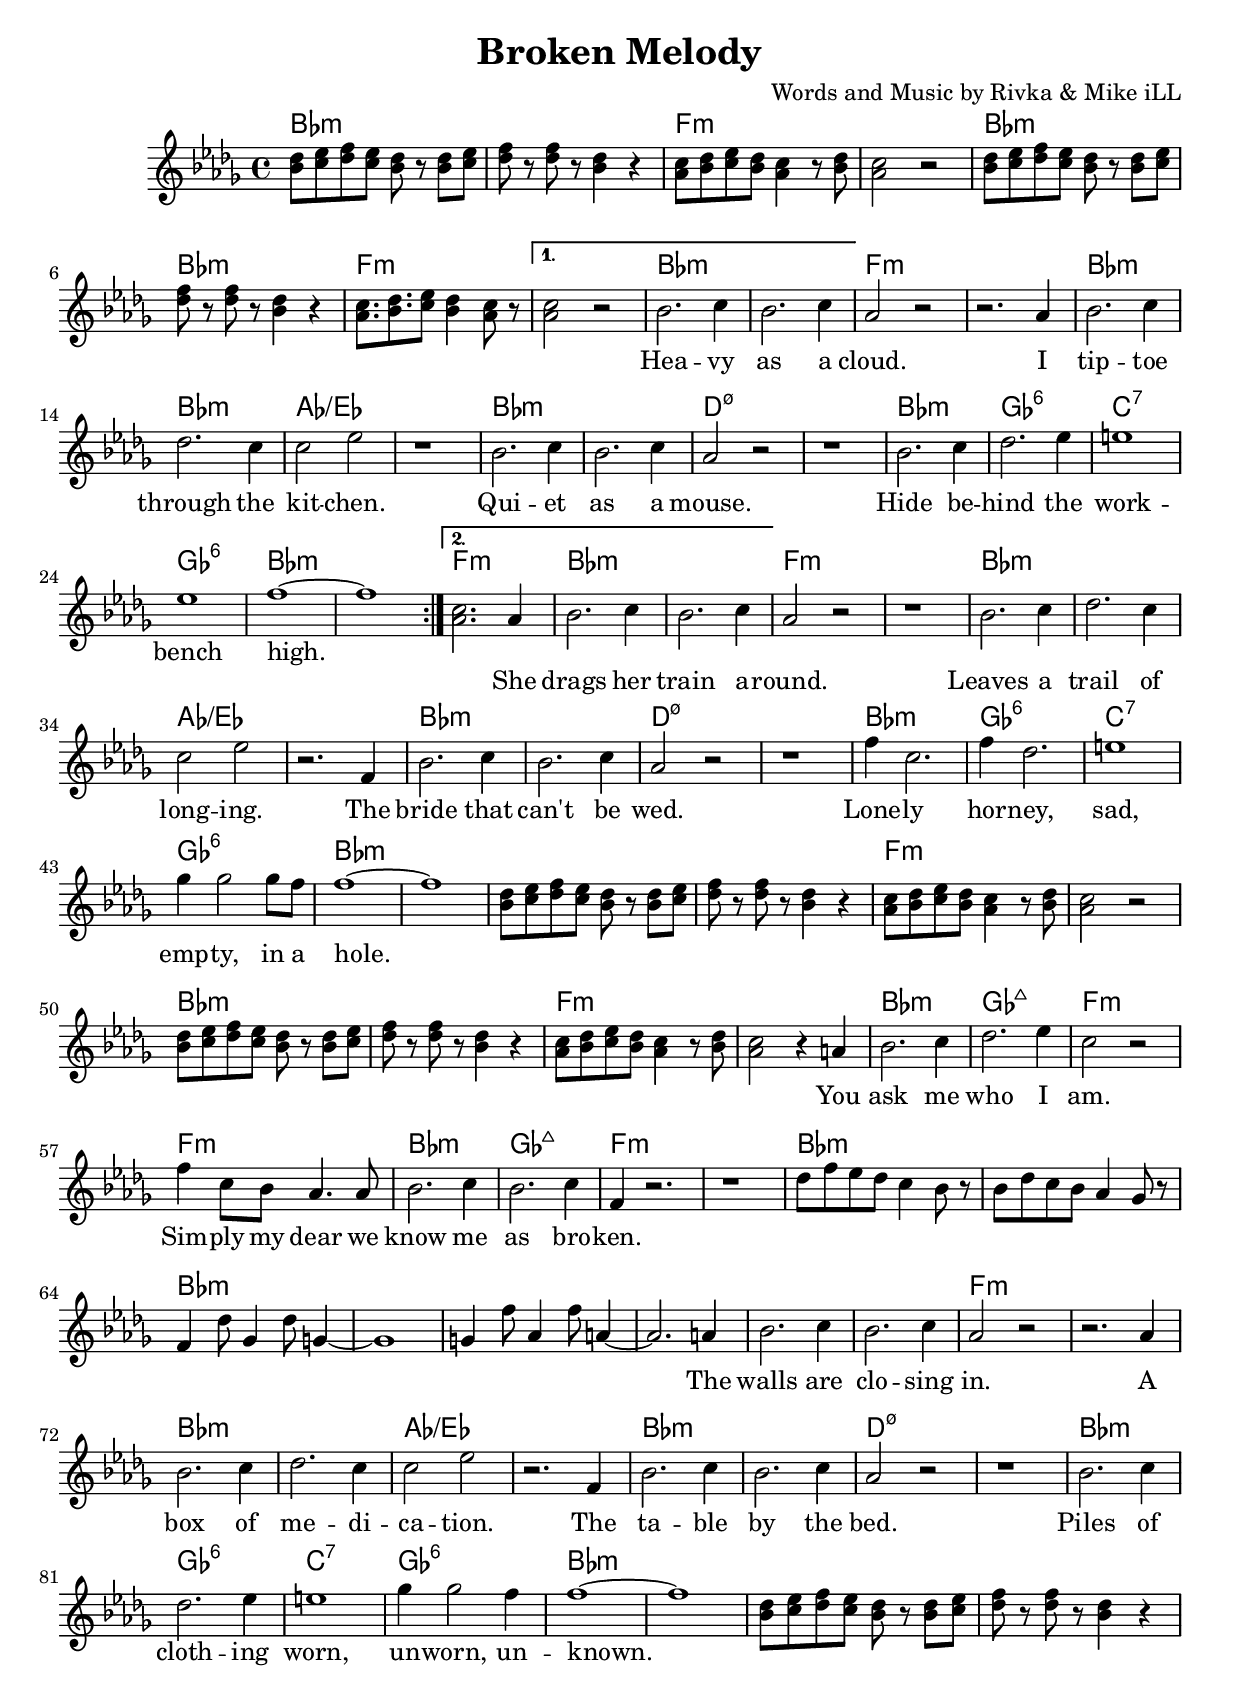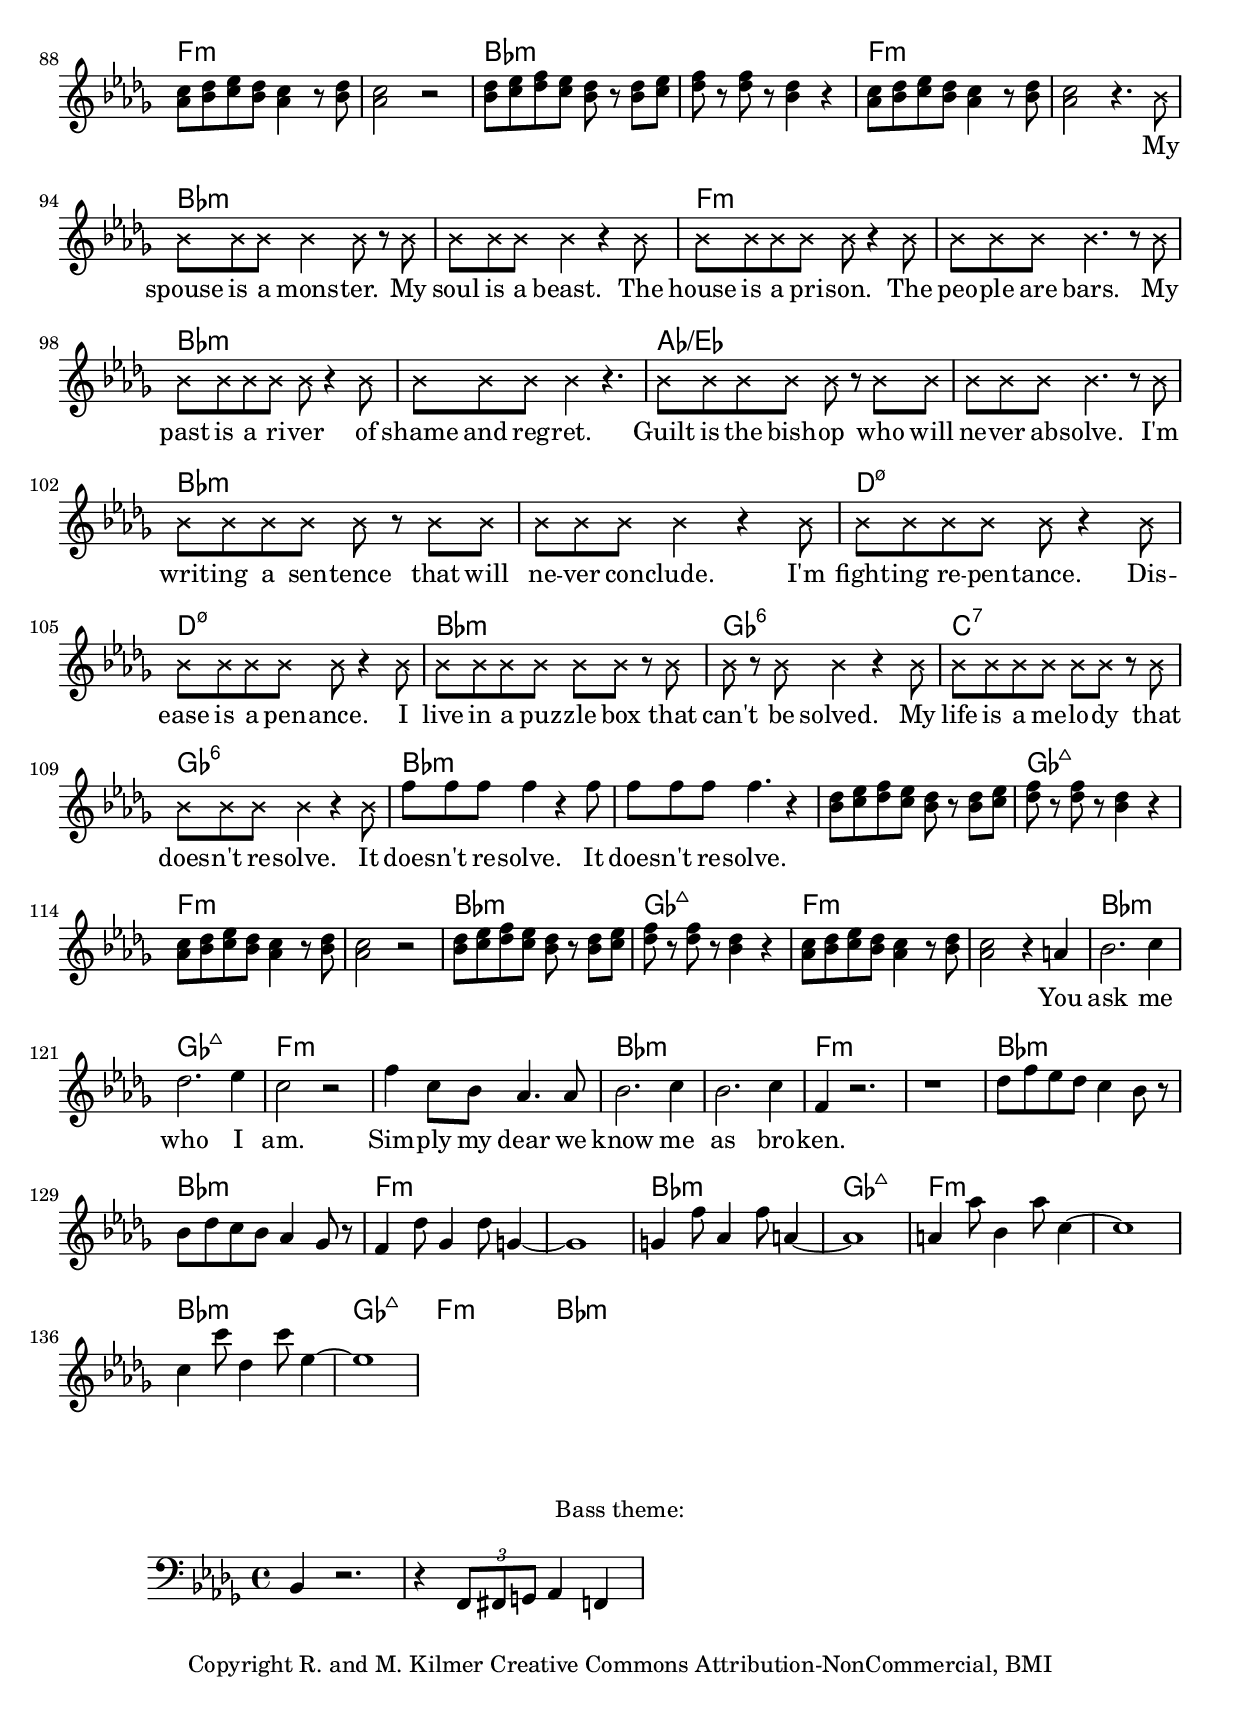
\version "2.18.2"

\header {
  title = "Broken Melody"
  composer = "Words and Music by Rivka & Mike iLL"
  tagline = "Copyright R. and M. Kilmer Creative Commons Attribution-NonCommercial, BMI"
}

\paper{ print-page-number = ##f bottom-margin = 0.5\in }

bassline = \relative c {
	\clef bass
  	\key bes \minor
  	\time 4/4
  	bes4 r2. | r4 \tuplet 3/2 { f8 fis g } aes4 f |
}

melody = \relative c'' {
  \clef treble
  \key bes \minor
  \time 4/4 
  \set Score.voltaSpannerDuration = #(ly:make-moment 24/8)
	\repeat volta 2 {
		<< bes8 des >> << c ees >> << des f >> << c ees >> << bes8 des >> r << bes8 des >> << c ees >>  |
		<< des f >> r << des f >> r << bes,4 des >> r | 
		<< aes8 c >> << bes des >> << c ees >> << bes des >> << aes4 c >> r8 << bes des >> |
		<< aes2 c >> r |
		<< bes8 des >> << c ees >> << des f >> << c ees >> << bes8 des >> r << bes8 des >> << c ees >>  |
		<< des f >> r << des f >> r << bes,4 des >> r | 
		<< aes8. c >> << bes des >> << c8 ees >> << bes4 des >> << aes8 c >> r |
	}
	\alternative {
		{
			<< aes2 c >> r |
			\new Voice = "words" {
				 bes2. c4 | bes2. c4 | aes2 r | r2. aes4 |
				 bes2. c4 | des2. c4 | c2 ees | r1 |
				 bes2. c4 | bes2. c4 | aes2 r2 | r1 |
				 bes2. c4 | des2. ees4 | e1 | ees |
				 f1 ~ | f | 
			}
		}
		{
			<< aes,2. c >> 
			\new Voice = "verseTwo" {
				 aes4 |
				 bes2. c4 | bes2. c4 | aes2 r | r1 | % drags her train around
				 bes2. c4 | des2. c4 | c2 ees | r2. f,4 |
				 bes2. c4 | bes2. c4 | aes2 r2 | r1 |
				 f'4 c2. | f4 des2. | e1 | ges4 ges2 ges8 f |
				 f1~ | f | 
			  }
			  << bes,8 des >> << c ees >> << des f >> << c ees >> << bes8 des >> r << bes8 des >> << c ees >>  |
			  << des f >> r << des f >> r << bes,4 des >> r | 
			  << aes8 c >> << bes des >> << c ees >> << bes des >> << aes4 c >> r8 << bes des >> |
			  << aes2 c >> r |
			  << bes8 des >> << c ees >> << des f >> << c ees >> << bes8 des >> r << bes8 des >> << c ees >>  |
			  << des f >> r << des f >> r << bes,4 des >> r | 
			  << aes8 c >> << bes des >> << c ees >> << bes des >> << aes4 c >> r8 << bes des >> |
			  << aes2 c >> r4
			
			  \new Voice = "chorus" {
				 a4 | % You 
				 bes2. c4 | des2. ees4 | c2 r | f4 c8 bes aes4. aes8 |  % ask me who I am. ... dear we
				 bes2. c4 | bes2. c4 | f,4 r2. | r1 |
			}
			des'8 f ees des c4 bes8 r | bes8 des c bes aes4 ges8 r | f4 des'8 ges,4 des'8 g,4~ | g1 |
			g4 f'8 aes,4 f'8 a,4~ | a2. 
			\new Voice = "verseThree" {
				 a4 |
				 bes2. c4 | bes2. c4 | aes2 r | r2. aes4 |
				 bes2. c4 | des2. c4 | c2 ees | r2. f,4 |
				 bes2. c4 | bes2. c4 | aes2 r2 | r1 |
				 bes2. c4 | des2. ees4 | e1 | ges4 ges2 f4 |
				 f1 ~ | f | 
			  }
			<< bes,8 des >> << c ees >> << des f >> << c ees >> << bes8 des >> r << bes8 des >> << c ees >>  |
			  << des f >> r << des f >> r << bes,4 des >> r | 
			  << aes8 c >> << bes des >> << c ees >> << bes des >> << aes4 c >> r8 << bes des >> |
			  << aes2 c >> r |
			  << bes8 des >> << c ees >> << des f >> << c ees >> << bes8 des >> r << bes8 des >> << c ees >>  |
			  << des f >> r << des f >> r << bes,4 des >> r | 
			  << aes8 c >> << bes des >> << c ees >> << bes des >> << aes4 c >> r8 << bes des >> |
			  << aes2 c >> r4.
			\new Voice = "verseFour" {
					 \override NoteHead.style = #'cross
					 bes8 |
					 bes bes bes bes4 bes8 r bes | bes bes bes bes4 r bes8 | % spouse is
					 bes bes bes bes bes r4 bes8 | bes bes bes bes4. r8 bes | % house is 
					 bes bes bes bes bes r4 bes8 | bes bes bes bes4 r4. | % past
					 bes8 bes bes bes bes r8 bes bes | bes bes bes bes4. r8 bes |  % guilt
					 
					 bes bes bes bes bes r bes bes | bes bes bes bes4 r4 bes8 | % writing a sentence
					 bes bes bes bes bes r4 bes8 | bes bes bes bes bes r4 bes8 | % fighting repentance 
					 bes bes bes bes bes bes r bes | bes r bes bes4 r bes8 | % live in a 
					 bes8 bes bes bes bes bes r bes | bes bes bes bes4 r4 bes8 | % life is a melody
					\revert NoteHead.style
					 f' f f f4 r f8 | f f f f4. r4 |
			  }
			  
			<< bes,8 des >> << c ees >> << des f >> << c ees >> << bes8 des >> r << bes8 des >> << c ees >>  |
			  << des f >> r << des f >> r << bes,4 des >> r | 
			  << aes8 c >> << bes des >> << c ees >> << bes des >> << aes4 c >> r8 << bes des >> |
			  << aes2 c >> r |
			  << bes8 des >> << c ees >> << des f >> << c ees >> << bes8 des >> r << bes8 des >> << c ees >>  |
			  << des f >> r << des f >> r << bes,4 des >> r | 
			  << aes8 c >> << bes des >> << c ees >> << bes des >> << aes4 c >> r8 << bes des >> |
			  << aes2 c >> r4
			\new Voice = "chorusTwo" {
				 a4 | % You 
				 bes2. c4 | des2. ees4 | c2 r | f4 c8 bes aes4. aes8 |  % ask me who I am. ... dear we
				 bes2. c4 | bes2. c4 | f,4 r2. | r1 |
			}
			des'8 f ees des c4 bes8 r | bes8 des c bes aes4 ges8 r | f4 des'8 ges,4 des'8 g,4~ | g1 |
			g4 f'8 aes,4 f'8 a,4~ | a1 | a4 aes'8 bes,4 aes'8 c,4~ | c1 |
			c4 c'8 des,4 c'8 ees,4~ | ees1 |
		}
	}
}

			

% \set Score.repeatCommands = #'((volta "2, 5") end-repeat)

text =  \lyricmode {
  \set associatedVoice = "words"
	Hea -- vy as a cloud. I tip -- toe through the kit -- chen.
	Qui -- et as a mouse. Hide be -- hind the work -- bench high.
}

wordsTwo =  \lyricmode {
	\set associatedVoice = "verseTwo"
	She drags her train a -- round. Leaves a trail of long -- ing.
	The bride that can't be wed. Lone -- ly hor -- ney, sad, emp -- ty, in a 
	hole.
}

chorus =  \lyricmode {
	\set associatedVoice = "chorus"
		You ask me who I am. Sim -- ply my dear
		we know me as bro -- ken.
}

wordsThree =  \lyricmode {
	\set associatedVoice = "verseThree"
	The walls are clo -- sing in. A box of me -- di -- ca -- tion.
	The ta -- ble by the bed.
	Piles of cloth -- ing worn, un -- worn, un -- 
	known.
}

wordsFour =  \lyricmode {
	\set associatedVoice = "verseFour"
	My spouse is a mons -- ter. My soul is a beast.
	The house is a pri -- son. The peo -- ple are bars.
	My past is a ri -- ver of shame and reg -- ret.
	Guilt is the bish -- op who will ne -- ver ab -- solve.

	I'm writ -- ing a sen -- tence that will ne -- ver con -- clude. 
	I'm fight -- ing re -- pen -- tance. Dis -- ease is a pen -- ance.
	I live in a puz -- zle box that can't be solved.
	My life is a me -- lo -- dy that does -- n't re -- solve.
	
	It does -- n't re -- solve. It does -- n't re -- solve.
}


harmonies = \chordmode {
	bes1:min | bes:min | f:min | f:min |
	bes:min | bes:min | f:min | f:min |
	
	bes:min | bes:min | f:min | f:min |
	bes:min | bes:min | aes:/ees | aes:/ees |
	bes:min | bes:min | d:m7.5- | d:m7.5- |
	bes:min | ges:6 | c:7 | ges:6 | 
	bes:min | bes:min |
	
	f:min | % second ending start
	
	bes:min | bes:min | f:min | f:min | % She drags her train around
	bes:min | bes:min | aes:/ees | aes:/ees |
	bes:min | bes:min | d:m7.5- | d:m7.5- |
	bes:min | ges:6 | c:7 | ges:6 | 
	bes:min | bes:min |
	
	bes1:min | bes:min | f:min | f:min |
	bes:min | bes:min | f:min | f:min |
	
	bes:min | ges:maj7 | f:min | f:min | % Ask me who I am
	bes:min | ges:maj7 | f:min | f:min |
		
	bes:min | bes:min | bes:min | bes:min |
	bes:min | bes:min |
	
	bes:min | bes:min | f:min | f:min | % Walls are closing in
	bes:min | bes:min | aes:/ees | aes:/ees |
	bes:min | bes:min | d:m7.5- | d:m7.5- |
	bes:min | ges:6 | c:7 | ges:6 | 
	bes:min | bes:min |
	
	bes:min | bes:min | f:min | f:min |
	bes:min | bes:min | f:min | f:min |
	
	bes:min | bes:min | f:min | f:min | % I live in a puzzle box
	bes:min | bes:min | aes:/ees | aes:/ees |
	bes:min | bes:min | d:m7.5- | d:m7.5- |
	bes:min | ges:6 | c:7 | ges:6 | 
	bes:min | bes:min |
	
	bes:min | ges:maj7 | f:min | f:min |
	bes:min | ges:maj7 | f:min | f:min |
	bes:min | ges:maj7 | f:min | f:min |
	
	bes:min | bes:min | f:min | f:min |
	bes:min | bes:min | f:min | f:min |
	
	bes:min | ges:maj7 | f:min | f:min | % Ask me who I am
	bes:min | ges:maj7 | f:min | f:min |
		
	bes:min | bes:min | bes1:min | bes:min |
	bes1:min | bes:min |
	bes:min | bes:min | bes1:min | bes:min |
}

\score {
  <<
    \new ChordNames {
      \set chordChanges = ##t
      \harmonies
    }
    \new Staff  {
    <<
    	\new Voice = "upper" { \melody }
    >>
  	}
  	\new Lyrics \lyricsto "words" \text
  	\new Lyrics \lyricsto "verseTwo" \wordsTwo
  	\new Lyrics \lyricsto "chorus" \chorus
  	\new Lyrics \lyricsto "verseThree" \wordsThree
  	\new Lyrics \lyricsto "verseFour" \wordsFour
  	\new Lyrics \lyricsto "chorusTwo" \chorus
  >>
  
  \layout { }
  \midi { }
}

% Additional Notes
\markup \fill-line {
"Bass theme:"
}

\new Voice = "bassline" { \bassline }
